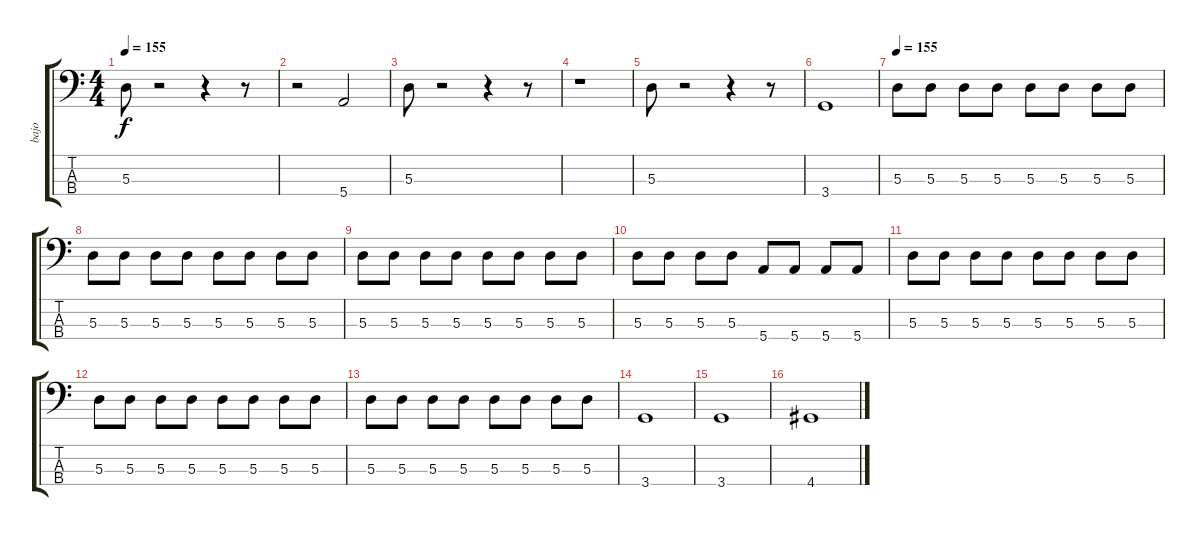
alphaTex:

\track ("bajo" "bajo") {instrument electricbassfinger}
\staff {score tabs}
\tuning (G2 D2 A1 E1) {hide}
\ts (4 4)
\tempo 155
\clef f4
\ks c
5.3.8{dy f} r.2 r.4 r.8 |
r.2 5.4.2 |
5.3.8 r.2 r.4 r.8 |
r.1 |
5.3.8 r.2 r.4 r.8 |
3.4.1 |
\tempo 155
5.3.8 5.3.8 5.3.8 5.3.8 5.3.8 5.3.8 5.3.8 5.3.8 |
5.3.8 5.3.8 5.3.8 5.3.8 5.3.8 5.3.8 5.3.8 5.3.8 |
5.3.8 5.3.8 5.3.8 5.3.8 5.3.8 5.3.8 5.3.8 5.3.8 |
5.3.8 5.3.8 5.3.8 5.3.8 5.4.8 5.4.8 5.4.8 5.4.8 |
5.3.8 5.3.8 5.3.8 5.3.8 5.3.8 5.3.8 5.3.8 5.3.8 |
5.3.8 5.3.8 5.3.8 5.3.8 5.3.8 5.3.8 5.3.8 5.3.8 |
5.3.8 5.3.8 5.3.8 5.3.8 5.3.8 5.3.8 5.3.8 5.3.8 |
3.4.1 |
3.4.1 |
4.4.1
